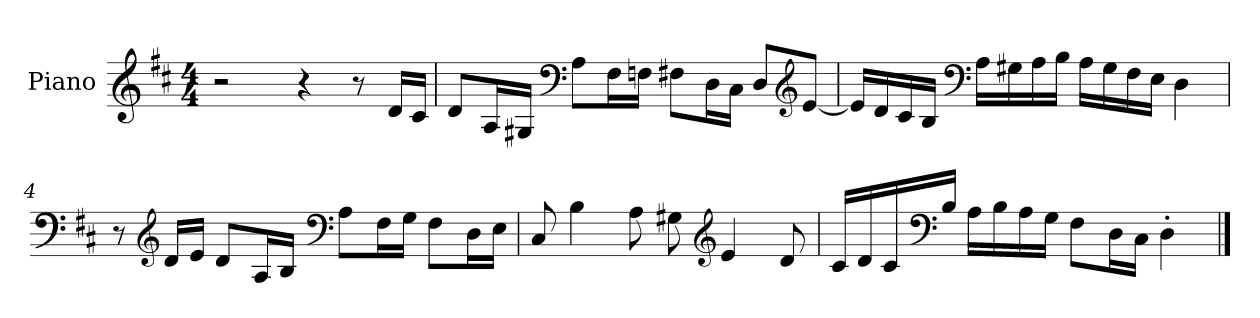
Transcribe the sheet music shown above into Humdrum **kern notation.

**kern
*part1
*staff1
*I"Piano
*I'Pno.
*clefG2
*k[f#c#]
*M4/4
*MM120
=1
2r
4r
8r
16d/LL
16c#/JJ
=2
8d/L
16A/L
16G#X/JJ
*clefF4
8A\L
16F#\L
16Fn\JJ
8F#X\L
16D\L
16C#\JJ
8D/L
*clefG2
[8e/J
=3
16e/LL]
16d/
16c#/
16B/JJ
*clefF4
16A\LL
16G#X\
16A\
16B\JJ
16A\LL
16G#\
16F#\
16E\JJ
4D\
!!LO:LB:g=z
=4
8r
*clefG2
16d/LL
16e/JJ
8d/L
16A/L
16B/JJ
*clefF4
8A\L
16F#\L
16G\JJ
8F#\L
16D\L
16E\JJ
=5
8C#/
4B\
8A\
8G#X\
*clefG2
4e/
8d/
=6
16c#/LL
16d/
16c#/
*clefF4
16B/JJ
16A\LL
16B\
16A\
16G\JJ
8F#\L
16D\L
16C#\JJ
4D'\
==
*-
